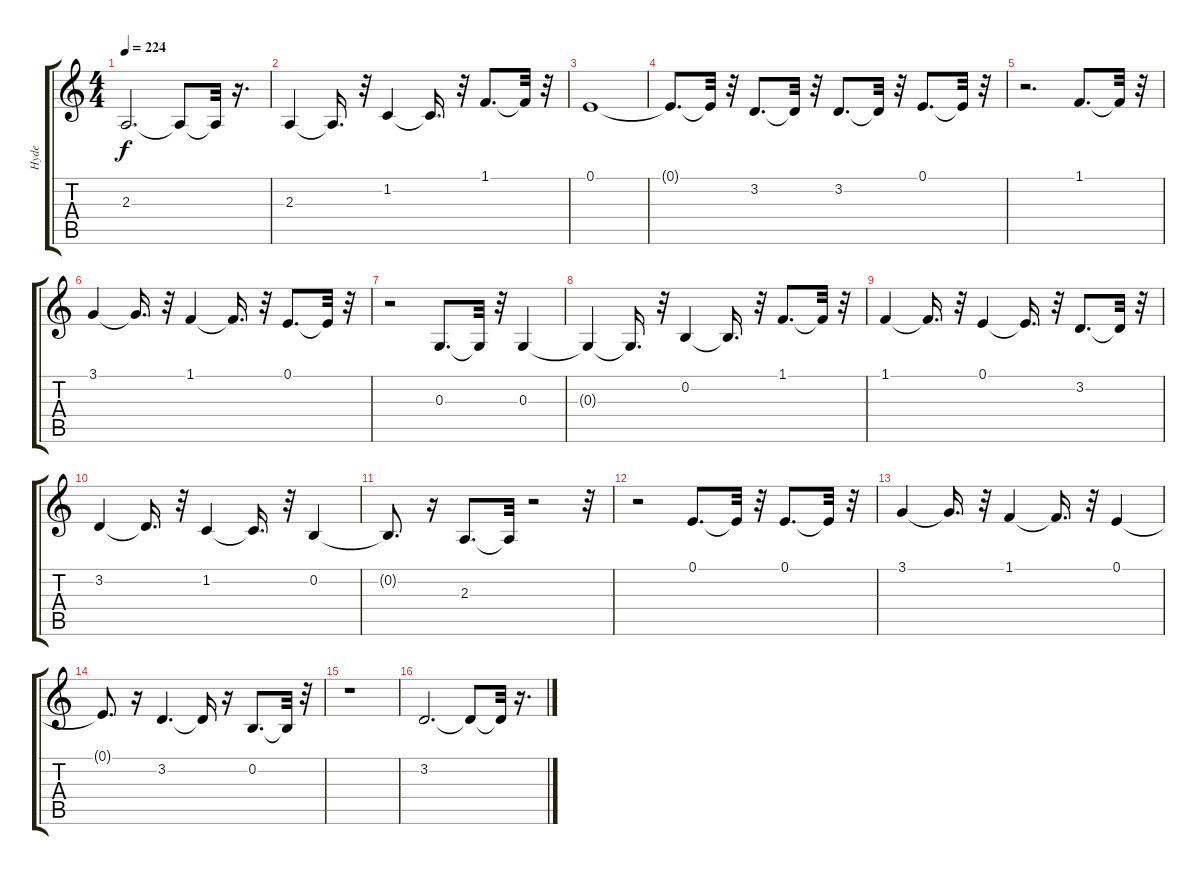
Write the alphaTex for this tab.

\track ("Hyde" "Hyde") {instrument flute}
\staff {score tabs}
\tuning (E4 B3 G3 D3 A2 E2) {hide}
\ts (4 4)
\tempo 224
\clef g2
\ks c
2.3.2{d dy f} 2.3{t}.8 2.3{t}.32 r.16{d} |
2.3.4 2.3{t}.16{d} r.32 1.2.4 1.2{t}.16{d} r.32 1.1.8{d} 1.1{t}.32 r.32 |
0.1.1 |
0.1{t}.8{d} 0.1{t}.32 r.32 3.2.8{d} 3.2{t}.32 r.32 3.2.8{d} 3.2{t}.32 r.32 0.1.8{d} 0.1{t}.32 r.32 |
r.2{d} 1.1.8{d} 1.1{t}.32 r.32 |
3.1.4 3.1{t}.16{d} r.32 1.1.4 1.1{t}.16{d} r.32 0.1.8{d} 0.1{t}.32 r.32 |
r.2 0.3.8{d} 0.3{t}.32 r.32 0.3.4 |
0.3{t}.4 0.3{t}.16{d} r.32 0.2.4 0.2{t}.16{d} r.32 1.1.8{d} 1.1{t}.32 r.32 |
1.1.4 1.1{t}.16{d} r.32 0.1.4 0.1{t}.16{d} r.32 3.2.8{d} 3.2{t}.32 r.32 |
3.2.4 3.2{t}.16{d} r.32 1.2.4 1.2{t}.16{d} r.32 0.2.4 |
0.2{t}.8{d} r.16 2.3.8{d} 2.3{t}.32 r.2 r.32 |
r.2 0.1.8{d} 0.1{t}.32 r.32 0.1.8{d} 0.1{t}.32 r.32 |
3.1.4 3.1{t}.16{d} r.32 1.1.4 1.1{t}.16{d} r.32 0.1.4 |
0.1{t}.8{d} r.16 3.2.4{d} 3.2{t}.16 r.16 0.2.8{d} 0.2{t}.32 r.32 |
r.1 |
3.2.2{d} 3.2{t}.8 3.2{t}.32 r.16{d}
